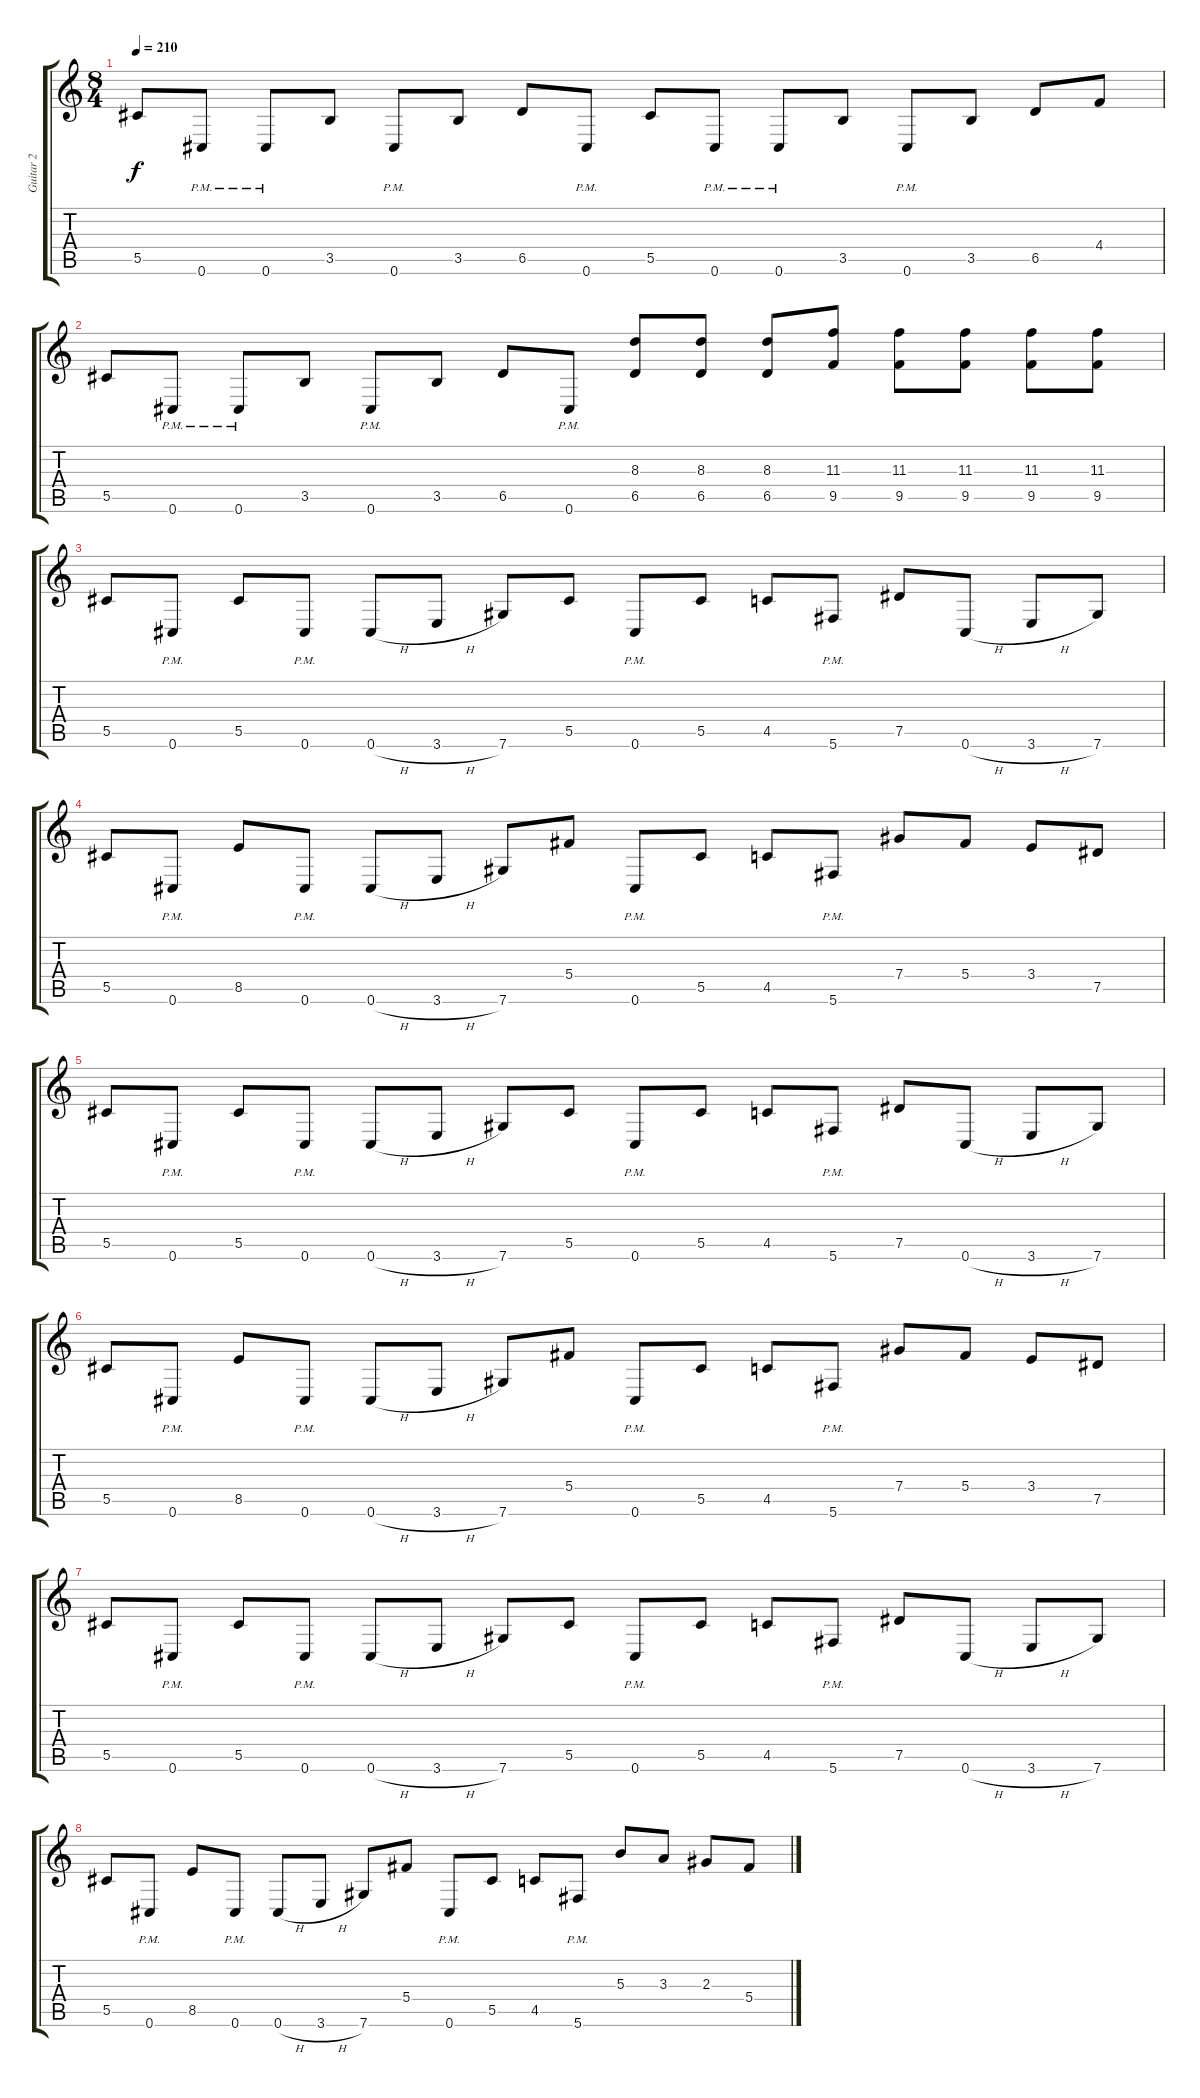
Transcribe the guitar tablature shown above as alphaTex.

\track ("Guitar 2" "Guitar 2") {instrument distortionguitar}
\staff {score tabs}
\tuning (Eb4 Bb3 Gb3 Db3 Ab2 Db2) {hide}
\ts (8 4)
\tempo 210
\clef g2
\ks c
5.5.8{dy f} 0.6{pm}.8 0.6{pm}.8 3.5.8 0.6{pm}.8 3.5.8 6.5.8 0.6{pm}.8 5.5.8 0.6{pm}.8 0.6{pm}.8 3.5.8 0.6{pm}.8 3.5.8 6.5.8 4.4.8 |
5.5.8 0.6{pm}.8 0.6{pm}.8 3.5.8 0.6{pm}.8 3.5.8 6.5.8 0.6{pm}.8 (8.3 6.5).8 (8.3 6.5).8 (8.3 6.5).8 (11.3 9.5).8 (11.3 9.5).8 (11.3 9.5).8 (11.3 9.5).8 (11.3 9.5).8 |
5.5.8 0.6{pm}.8 5.5.8 0.6{pm}.8 0.6{h}.8 3.6{h}.8 7.6.8 5.5.8 0.6{pm}.8 5.5.8 4.5.8 5.6{pm}.8 7.5.8 0.6{h}.8 3.6{h}.8 7.6.8 |
5.5.8 0.6{pm}.8 8.5.8 0.6{pm}.8 0.6{h}.8 3.6{h}.8 7.6.8 5.4.8 0.6{pm}.8 5.5.8 4.5.8 5.6{pm}.8 7.4.8 5.4.8 3.4.8 7.5.8 |
5.5.8 0.6{pm}.8 5.5.8 0.6{pm}.8 0.6{h}.8 3.6{h}.8 7.6.8 5.5.8 0.6{pm}.8 5.5.8 4.5.8 5.6{pm}.8 7.5.8 0.6{h}.8 3.6{h}.8 7.6.8 |
5.5.8 0.6{pm}.8 8.5.8 0.6{pm}.8 0.6{h}.8 3.6{h}.8 7.6.8 5.4.8 0.6{pm}.8 5.5.8 4.5.8 5.6{pm}.8 7.4.8 5.4.8 3.4.8 7.5.8 |
5.5.8 0.6{pm}.8 5.5.8 0.6{pm}.8 0.6{h}.8 3.6{h}.8 7.6.8 5.5.8 0.6{pm}.8 5.5.8 4.5.8 5.6{pm}.8 7.5.8 0.6{h}.8 3.6{h}.8 7.6.8 |
5.5.8 0.6{pm}.8 8.5.8 0.6{pm}.8 0.6{h}.8 3.6{h}.8 7.6.8 5.4.8 0.6{pm}.8 5.5.8 4.5.8 5.6{pm}.8 5.3.8 3.3.8 2.3.8 5.4.8
